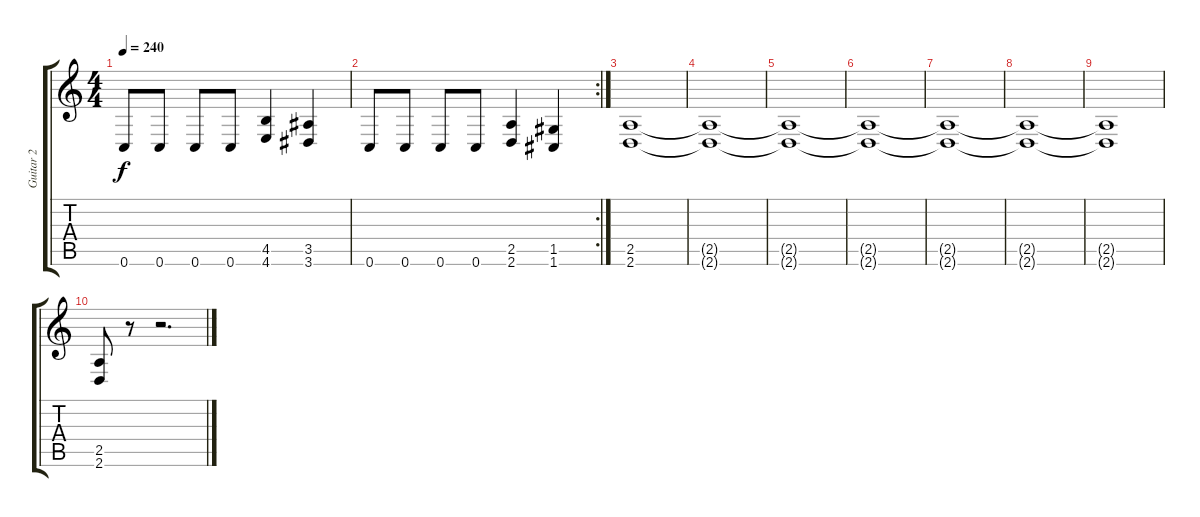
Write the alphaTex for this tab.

\track ("Guitar 2" "Guitar 2") {instrument distortionguitar}
\staff {score tabs}
\tuning (D4 A3 F3 C3 G2 C2) {hide}
\ts (4 4)
\tempo 240
\clef g2
\ks c
0.6.8{dy f} 0.6.8 0.6.8 0.6.8 (4.5 4.6).4 (3.5 3.6).4 |
\rc 2
0.6.8 0.6.8 0.6.8 0.6.8 (2.5 2.6).4 (1.5 1.6).4 |
(2.5 2.6).1 |
(2.5{t} 2.6{t}).1 |
(2.5{t} 2.6{t}).1 |
(2.5{t} 2.6{t}).1 |
(2.5{t} 2.6{t}).1 |
(2.5{t} 2.6{t}).1 |
(2.5{t} 2.6{t}).1 |
(2.5 2.6).8 r.8 r.2{d}
